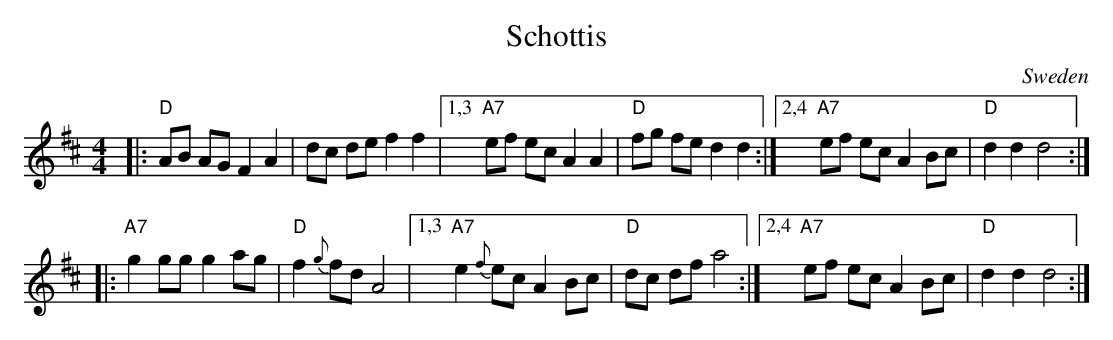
X:1
T: Schottis
O: Sweden
M: 4/4
L: 1/8
K: D
|: "D"AB AG F2 A2 | dc de f2 f2 \
|1,3 "A7"ef ec A2A2 | "D"fg fe d2 d2 \
:|2,4 "A7"ef ec A2Bc | "D"d2 d2 d4 :|
|: "A7"g2 gg g2 ag | "D"f2 {g}fd A4 \
|1,3 "A7"e2 {f}ec A2 Bc | "D"dc df a4 \
:|2,4 "A7"ef ec A2 Bc | "D"d2 d2 d4 :|
